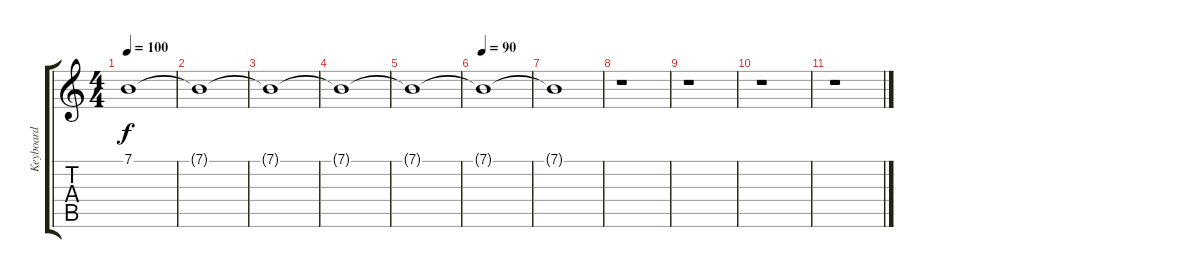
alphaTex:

\track ("Keyboard" "Keyboard") {instrument percussiveorgan}
\staff {score tabs}
\tuning (E4 B3 G3 D3 A2 D2) {hide}
\ts (4 4)
\tempo 100
\clef g2
\ks c
7.1{t}.1{dy f} |
7.1{t}.1 |
7.1{t}.1 |
7.1{t}.1 |
7.1{t}.1 |
\tempo 90
7.1{t}.1 |
7.1{t}.1 |
r.1 |
r.1 |
r.1 |
r.1
